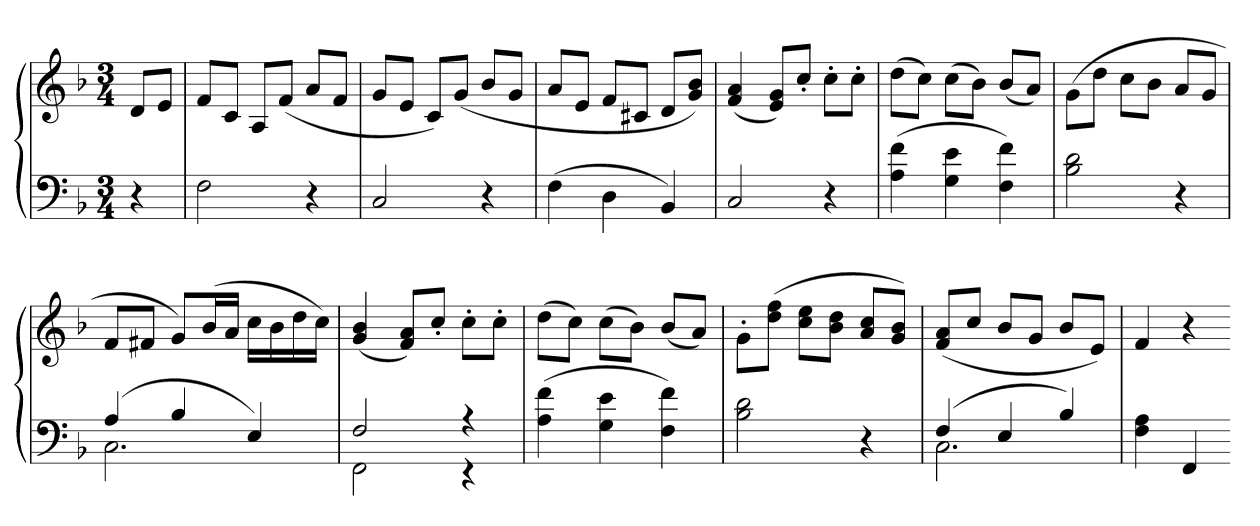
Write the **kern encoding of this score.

**kern	**kern
*part1	*part1
*staff2	*staff1
*clefF4	*clefG2
*k[b-]	*k[b-]
*M3/4	*M3/4
=	=
4r	8dL
.	8eJ
=	=
2F	8fL
.	8cJ
.	8AL
.	(8fJ
4r	8aL
.	8fJ
=	=
2C	8gL
.	8eJ
.	8cL)
.	(8gJ
4r	8b-L
.	8gJ
=	=
(4F	8aL
.	8eJ
4D	8fL
.	8c#XJ
4BB-)	8dL
.	8g 8b-J)
=	=
2C	(4f 4a
.	8e 8gL)
.	8cc'J
4r	8cc'L
.	8cc'J
=	=
(4A 4f	(8ddL
.	8ccJ)
4G 4e	(8ccL
.	8b-J)
4F 4f)	(8b-L
.	8aJ)
=	=
2B- 2d	(8gL
.	8ddJ
.	8ccL
.	8b-J
4r	8aL
.	8gJ
=	=
*^	*
(4A	2.C	8fL
.	.	8f#XJ
4B-	.	8gL)
.	.	(16b-L
.	.	16aJJ
4E)	.	16ccLL
.	.	16b-
.	.	16dd
.	.	16ccJJ)
=	=	=
2F	2FF	(4g 4b-
.	.	8f 8aL)
.	.	8cc'J
4r	4r	8cc'L
.	.	8cc'J
*v	*v	*
=	=
(4A 4f	(8ddL
.	8ccJ)
4G 4e	(8ccL
.	8b-J)
4F 4f)	(8b-L
.	8aJ)
=	=
2B- 2d	8g'L
.	(8dd 8ffJ
.	8cc 8eeL
.	8b- 8ddJ
4r	8a 8ccL
.	8g 8b-J)
=	=
*^	*
(4F	2.C	(8f 8aL
.	.	8ccJ
4E	.	8b-L
.	.	8gJ
4B-)	.	8b-L
.	.	8eJ)
*v	*v	*
=	=
4F 4A	4f
4FF	4r
=-	=-
*-	*-
